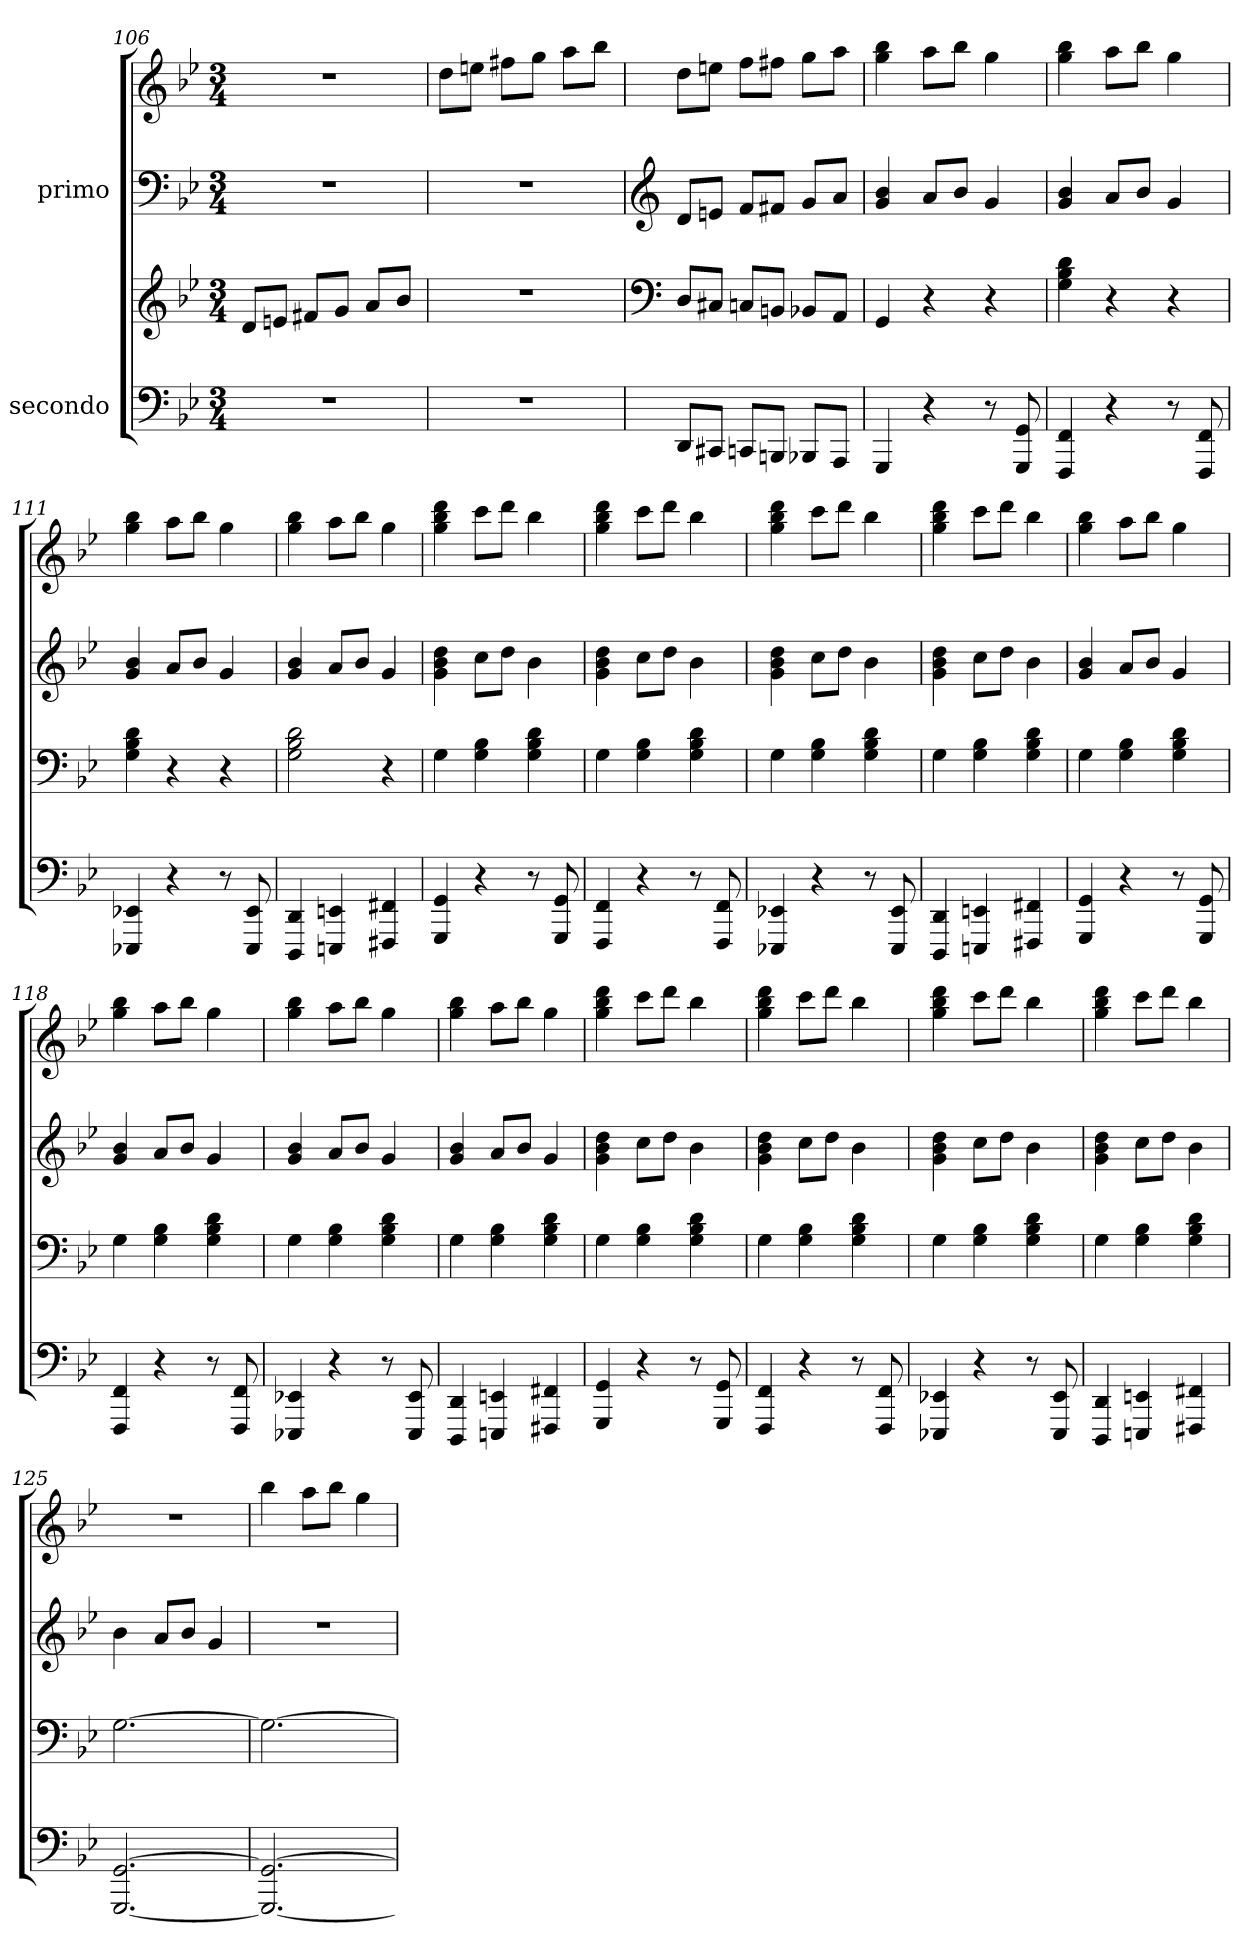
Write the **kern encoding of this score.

**kern	**kern	**kern	**kern
*part2	*part2	*part1	*part1
*staff4	*staff3	*staff2	*staff1
*I"secondo	*	*I"primo	*
*clefF4	*clefG2	*clefF4	*clefG2
*k[b-e-]	*k[b-e-]	*k[b-e-]	*k[b-e-]
*M3/4	*M3/4	*M3/4	*M3/4
=106	=106	=106	=106
2.r	8d/L	2.r	2.r
.	8en/J	.	.
.	8f#X/L	.	.
.	8g/J	.	.
.	8a/L	.	.
.	8b-/J	.	.
=107	=107	=107	=107
2.r	2.r	2.r	8dd\L
.	.	.	8een\J
.	.	.	8ff#X\L
.	.	.	8gg\J
.	.	.	8aa\L
.	.	.	8bb-\J
=108	=108	=108	=108
*	*clefF4	*clefG2	*
*	*	*8va	*
*	*	*	*8va
8DD</L	8D/L	8dd</L	8ddd\L
8CC#X/J	8C#X/J	8een/J	8eeen\J
8CCn/L	8Cn/L	8ff/L	8fff\L
8BBBn</J	8BBn/J	8ff#X/J	8fff#X\J
8BBB-X/L	8BB-X/L	8gg/L	8ggg\L
8AAA/J	8AA/J	8aa</J	8aaa\J
=109	=109	=109	=109
4GGG/	4GG/	4gg/<< 4bb-/<<	4ggg\ 4bbb-\
4r	4r	8aa</L	8aaa\L
.	.	8bb-</J	8bbb-\J
8r	4r	4gg</	4ggg\
8GGG/ 8GG/	.	.	.
=110	=110	=110	=110
4FFF/ 4FF/	4G\ 4B-\ 4d\	4gg/<< 4bb-/<<	4ggg\ 4bbb-\
4r	4r	8aa/L	8aaa\L
.	.	8bb-/J	8bbb-\J
8r	4r	4gg/	4ggg\
8FFF/ 8FF/	.	.	.
=111	=111	=111	=111
4EEE-X/ 4EE-X/	4G\ 4B-\ 4d\	4gg/ 4bb-/	4ggg\ 4bbb-\
4r	4r	8aa/L	8aaa\L
.	.	8bb-/J	8bbb-\J
8r	4r	4gg/	4ggg\
8EEE-/ 8EE-/	.	.	.
=112	=112	=112	=112
4DDD/ 4DD/	2G\ 2B-\ 2d\	4gg/ 4bb-/	4ggg\ 4bbb-\
4EEEn/ 4EEn/	.	8aa/L	8aaa\L
.	.	8bb-/J	8bbb-\J
4FFF#X/ 4FF#X/	4r	4gg/	4ggg\
=113	=113	=113	=113
4GGG/ 4GG/	4G\	4gg\<<< 4bb-\<<< 4ddd\<<<	4ggg\ 4bbb-\ 4dddd\
4r	4G\ 4B-\	8ccc<\L	8cccc\L
.	.	8ddd<\J	8dddd\J
8r	4G\ 4B-\ 4d\	4bb-<\	4bbb-\
8GGG/ 8GG/	.	.	.
=114	=114	=114	=114
4FFF/ 4FF/	4G\	4gg\ 4bb-\ 4ddd\	4ggg\ 4bbb-\ 4dddd\
4r	4G\ 4B-\	8ccc\L	8cccc\L
.	.	8ddd\J	8dddd\J
8r	4G\ 4B-\ 4d\	4bb-\	4bbb-\
8FFF/ 8FF/	.	.	.
=115	=115	=115	=115
4EEE-X/ 4EE-X/	4G\	4gg\ 4bb-\ 4ddd\	4ggg\ 4bbb-\ 4dddd\
4r	4G\ 4B-\	8ccc\L	8cccc\L
.	.	8ddd\J	8dddd\J
8r	4G\ 4B-\ 4d\	4bb-\	4bbb-\
8EEE-/ 8EE-/	.	.	.
=116	=116	=116	=116
4DDD/ 4DD/	4G\	4gg\ 4bb-\ 4ddd\	4ggg\ 4bbb-\ 4dddd\
4EEEn/ 4EEn/	4G\ 4B-\	8ccc\L	8cccc\L
.	.	8ddd\J	8dddd\J
4FFF#X/ 4FF#X/	4G\ 4B-\ 4d\	4bb-\	4bbb-\
=117	=117	=117	=117
4GGG/ 4GG/	4G\	4gg/<< 4bb-/<<	4ggg\ 4bbb-\
4r	4G\ 4B-\	8aa</L	8aaa\L
.	.	8bb-</J	8bbb-\J
8r	4G\ 4B-\ 4d\	4gg</	4ggg\
8GGG/ 8GG/	.	.	.
=118	=118	=118	=118
4FFF/ 4FF/	4G\	4gg/<< 4bb-/<<	4ggg\ 4bbb-\
4r	4G\ 4B-\	8aa/L	8aaa\L
.	.	8bb-/J	8bbb-\J
8r	4G\ 4B-\ 4d\	4gg/	4ggg\
8FFF/ 8FF/	.	.	.
=119	=119	=119	=119
4EEE-X/ 4EE-X/	4G\	4gg/ 4bb-/	4ggg\ 4bbb-\
4r	4G\ 4B-\	8aa/L	8aaa\L
.	.	8bb-/J	8bbb-\J
8r	4G\ 4B-\ 4d\	4gg/	4ggg\
8EEE-/ 8EE-/	.	.	.
=120	=120	=120	=120
4DDD/ 4DD/	4G\	4gg/ 4bb-/	4ggg\ 4bbb-\
4EEEn/ 4EEn/	4G\ 4B-\	8aa/L	8aaa\L
.	.	8bb-/J	8bbb-\J
4FFF#X/ 4FF#X/	4G\ 4B-\ 4d\	4gg/	4ggg\
=121	=121	=121	=121
4GGG/ 4GG/	4G\	4gg\<<< 4bb-\<<< 4ddd\<<<	4ggg\ 4bbb-\ 4dddd\
4r	4G\ 4B-\	8ccc<\L	8cccc\L
.	.	8ddd<\J	8dddd\J
8r	4G\ 4B-\ 4d\	4bb-<\	4bbb-\
8GGG/ 8GG/	.	.	.
=122	=122	=122	=122
4FFF/ 4FF/	4G\	4gg\ 4bb-\ 4ddd\	4ggg\ 4bbb-\ 4dddd\
4r	4G\ 4B-\	8ccc\L	8cccc\L
.	.	8ddd\J	8dddd\J
8r	4G\ 4B-\ 4d\	4bb-\	4bbb-\
8FFF/ 8FF/	.	.	.
=123	=123	=123	=123
4EEE-X/ 4EE-X/	4G\	4gg\ 4bb-\ 4ddd\	4ggg\ 4bbb-\ 4dddd\
4r	4G\ 4B-\	8ccc\L	8cccc\L
.	.	8ddd\J	8dddd\J
8r	4G\ 4B-\ 4d\	4bb-\	4bbb-\
8EEE-/ 8EE-/	.	.	.
=124	=124	=124	=124
4DDD/ 4DD/	4G\	4gg\ 4bb-\ 4ddd\	4ggg\ 4bbb-\ 4dddd\
4EEEn/ 4EEn/	4G\ 4B-\	8ccc\L	8cccc\L
.	.	8ddd\J	8dddd\J
4FFF#X/ 4FF#X/	4G\ 4B-\ 4d\	4bb-\	4bbb-\
=125	=125	=125	=125
*	*	*	*X8va
[2.GGG/ [2.GG/	[2.G\	4bb-\	2.r
.	.	8aa/L	.
.	.	8bb-/J	.
.	.	4gg/	.
=126	=126	=126	=126
*	*	*X8va	*
2.GGG/_ 2.GG/_	2.G\_	2.r	4bb-\
.	.	.	8aa\L
.	.	.	8bb-\J
.	.	.	4gg\
=	=	=	=
*-	*-	*-	*-
